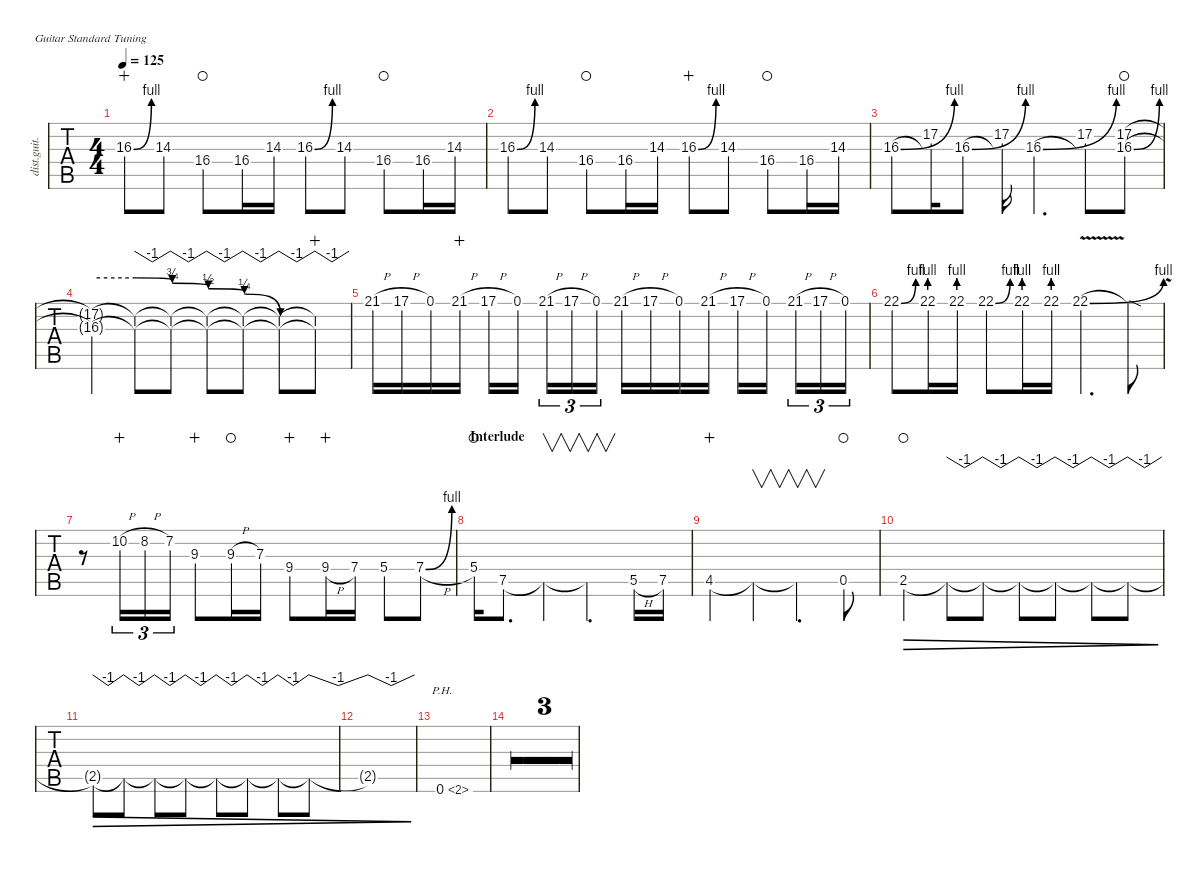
\defaultSystemsLayout 4
\hideDynamics
\bracketExtendMode nobrackets
\track ("Lead Guitar" "dist.guit.") {defaultSystemsLayout 4 multiBarRest instrument distortionguitar}
\staff {tabs}
\tuning (E4 B3 G3 D3 A2 E2)
\ts (4 4)
\tempo 125
\clef g2
\ks c
16.3{be (bend 0 0 15 4)}.8{dy mf wahc} 14.3.8 16.4{acc #}.8{waho} 16.4{acc #}.16 14.3.16 16.3{be (bend 0 0 15 4)}.8 14.3.8 16.4{acc #}.8{waho} 16.4{acc #}.16 14.3.16 |
16.3{be (bend 0 0 15 4)}.8 14.3.8 16.4{acc #}.8{waho} 16.4{acc #}.16 14.3.16 16.3{be (bend 0 0 15 4)}.8{wahc} 14.3.8 16.4{acc #}.8{waho} 16.4{acc #}.16 14.3.16 |
16.3{be (bend 0 0 15 4)}.8 (17.2 16.3{t}).16 16.3{be (bend 0 0 15 4)}.8 (17.2 16.3{t}).16 16.3{be (bend 0 0 15 4)}.4{d} (17.2 16.3{t}).8 (16.3{be (bend 0 0 15 4)} 17.2).8{waho} |
(16.3{be (hold 0 4 60 4) t} 17.2{t}).4 (16.3{be (release 0 4 59.4 3) t} 17.2{t}).8{tbe (dip default 0 0 15 -4 30 0)} (16.3{be (release 0 3 59.4 2) t} 17.2{t}).8{tbe (dip default 0 0 15 -4 30 0)} (16.3{be (release 0 2 59.4 1) t} 17.2{t}).8{tbe (dip default 0 0 15 -4 30 0)} (16.3{be (release 0 1 59.4 0) t} 17.2{t}).8{tbe (dip default 0 0 15 -4 30 0)} (16.3{be (hold 0 0 60 0) t} 17.2{t}).8{tbe (dip default 0 0 15 -4 30 0)} (16.3{be (hold 0 0 60 0) t} 17.2{t}).8{tbe (dip default 0 0 15 -4 30 0) wahc} |
21.1{h acc #}.16 17.1{h}.16 0.1.16 21.1{h acc #}.16{wahc} 17.1{h}.16 0.1.16 21.1{h acc #}.16{tu (3 2)} 17.1{h}.16{tu (3 2)} 0.1.16{tu (3 2)} 21.1{h acc #}.16 17.1{h}.16 0.1.16 21.1{h acc #}.16 17.1{h}.16 0.1.16 21.1{h acc #}.16{tu (3 2)} 17.1{h}.16{tu (3 2)} 0.1.16{tu (3 2)} |
22.1{be (bend 0 0 15 4)}.8 22.1{be (prebend 0 4 60 4)}.16 22.1{be (prebend 0 4 60 4)}.16 22.1{be (bend 0 0 15 4)}.8 22.1{be (prebend 0 4 60 4)}.16 22.1{be (prebend 0 4 60 4)}.16 22.1{be (bend 0 0 15 4) v}.4{d} 22.1{v sod t}.8 |
r.8 10.2{h}.16{tu (3 2) wahc} 8.2{h}.16{tu (3 2)} 7.2{acc #}.16{tu (3 2)} 9.3.8{wahc} 9.3{h}.16{waho} 7.3.16 9.4.8{wahc} 9.4{h}.16{wahc} 7.4.16 5.4.8 7.4{be (bend 0 0 15 4) h}.8 |
\section ("" "Interlude")
5.4.16{waho} 7.5.8{d} 7.5{t}.4{v} 7.5{t}.4{v d} 5.5{h}.16 7.5.16 |
4.5{acc #}.4{wahc} 4.5{t acc #}.4{v} 4.5{t acc #}.4{v d} 0.5.8{waho} |
2.5.4{dec waho} 2.5{t}.8{tbe (dip default 0 0 15 -4 30 0) dec} 2.5{t}.8{tbe (dip default 0 0 15 -4 30 0) dec} 2.5{t}.8{tbe (dip default 0 0 15 -4 30 0) dec} 2.5{t}.8{tbe (dip default 0 0 15 -4 30 0) dec} 2.5{t}.8{tbe (dip default 0 0 15 -4 30 0) dec} 2.5{t}.8{tbe (dip default 0 0 15 -4 30 0) dec} |
2.5{t}.8{tbe (dip default 0 0 15 -4 30 0) dec} 2.5{t}.8{tbe (dip default 0 0 15 -4 30 0) dec} 2.5{t}.8{tbe (dip default 0 0 15 -4 30 0) dec} 2.5{t}.8{tbe (dip default 0 0 15 -4 30 0) dec} 2.5{t}.8{tbe (dip default 0 0 15 -4 30 0) dec} 2.5{t}.8{tbe (dip default 0 0 15 -4 30 0) dec} 2.5{t}.8{tbe (dip default 0 0 15 -4 30 0) dec} 2.5{t}.8{tbe (dip default 0 0 15 -4 30 0) dec} |
2.5{t}.1{tbe (dip default 0 0 15 -4 30 0) dec} |
0.6{ph 2}.1 |
r.1 |
r.1 |
r.1
